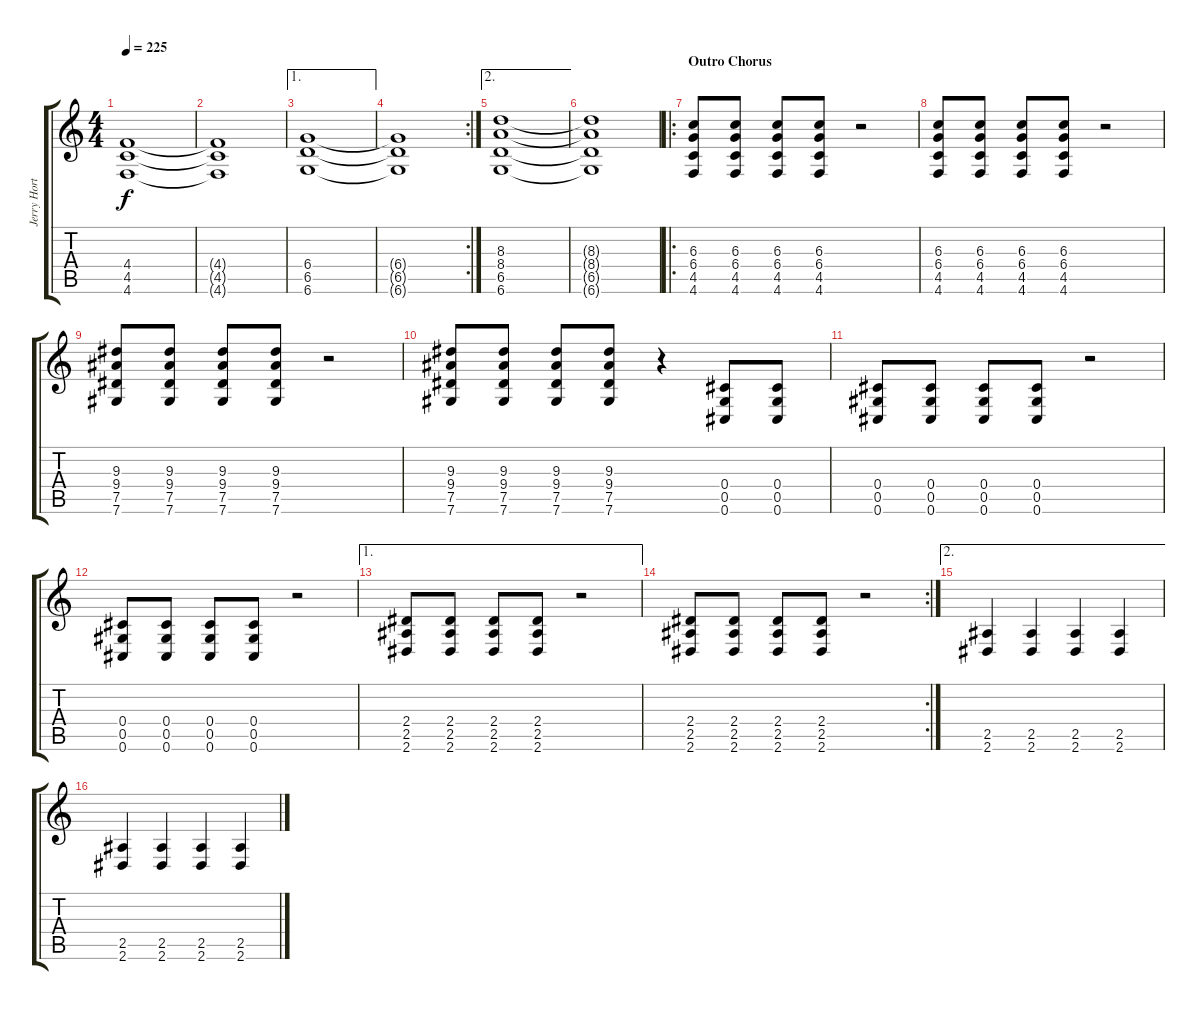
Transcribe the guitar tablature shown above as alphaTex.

\track ("Jerry Horton" "Jerry Hort") {instrument distortionguitar}
\staff {score tabs}
\tuning (Eb4 Bb3 Gb3 Db3 Ab2 Db2) {hide}
\ts (4 4)
\tempo 225
\clef g2
\ks c
(4.4 4.5 4.6).1{dy f} |
(4.4{t} 4.5{t} 4.6{t}).1 |
\ae 1
(6.4 6.5 6.6).1 |
\rc 2
(6.4{t} 6.5{t} 6.6{t}).1 |
\ae 2
(8.3 8.4 6.5 6.6).1 |
(8.3{t} 8.4{t} 6.5{t} 6.6{t}).1 |
\ro
\section ("" "Outro Chorus")
(6.3 6.4 4.5 4.6).8 (6.3 6.4 4.5 4.6).8 (6.3 6.4 4.5 4.6).8 (6.3 6.4 4.5 4.6).8 r.2 |
(6.3 6.4 4.5 4.6).8 (6.3 6.4 4.5 4.6).8 (6.3 6.4 4.5 4.6).8 (6.3 6.4 4.5 4.6).8 r.2 |
(9.3 9.4 7.5 7.6).8 (9.3 9.4 7.5 7.6).8 (9.3 9.4 7.5 7.6).8 (9.3 9.4 7.5 7.6).8 r.2 |
(9.3 9.4 7.5 7.6).8 (9.3 9.4 7.5 7.6).8 (9.3 9.4 7.5 7.6).8 (9.3 9.4 7.5 7.6).8 r.4 (0.4 0.5 0.6).8 (0.4 0.5 0.6).8 |
(0.4 0.5 0.6).8 (0.4 0.5 0.6).8 (0.4 0.5 0.6).8 (0.4 0.5 0.6).8 r.2 |
(0.4 0.5 0.6).8 (0.4 0.5 0.6).8 (0.4 0.5 0.6).8 (0.4 0.5 0.6).8 r.2 |
\ae 1
(2.4 2.5 2.6).8 (2.4 2.5 2.6).8 (2.4 2.5 2.6).8 (2.4 2.5 2.6).8 r.2 |
\rc 2
(2.4 2.5 2.6).8 (2.4 2.5 2.6).8 (2.4 2.5 2.6).8 (2.4 2.5 2.6).8 r.2 |
\ae 2
(2.5 2.6).4 (2.5 2.6).4 (2.5 2.6).4 (2.5 2.6).4 |
(2.5 2.6).4 (2.5 2.6).4 (2.5 2.6).4 (2.5 2.6).4
